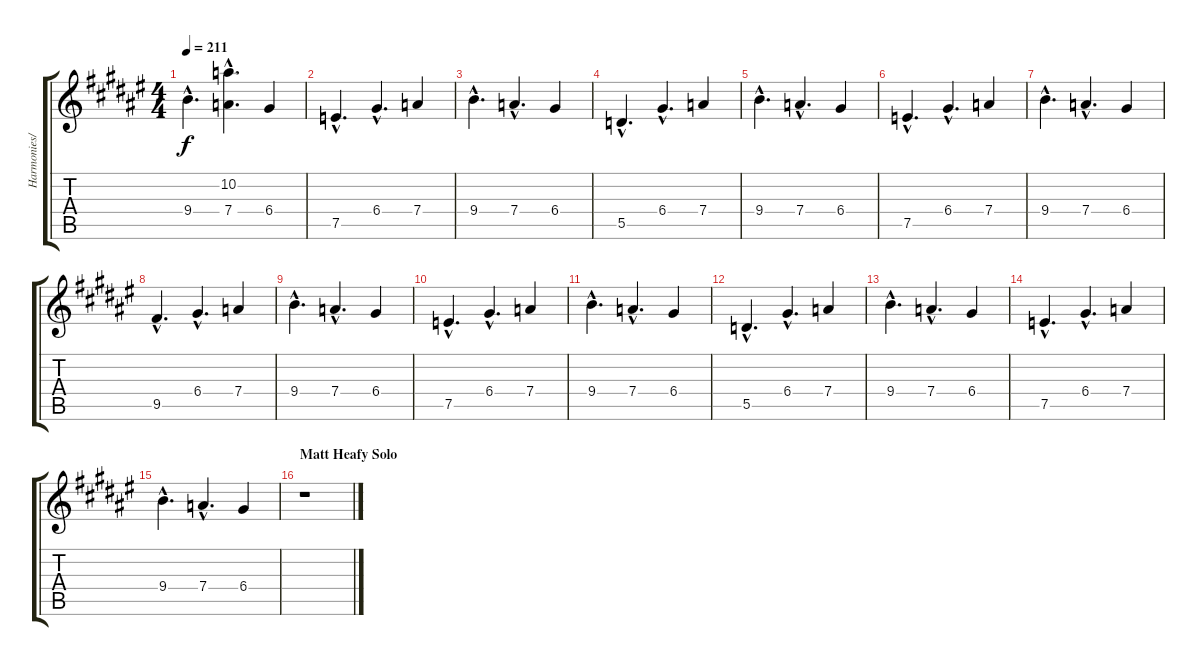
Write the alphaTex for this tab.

\track ("Harmonies/Fills" "Harmonies/") {instrument distortionguitar}
\staff {score tabs}
\tuning (E4 B3 G3 D3 A2 D2) {hide}
\ts (4 4)
\tempo 211
\clef g2
\ks d#minor
9.4{hac}.4{d dy f} (10.2{hac t} 7.4{hac}).4{d} 6.4.4 |
7.5{hac}.4{d} 6.4{hac}.4{d} 7.4.4 |
9.4{hac}.4{d} 7.4{hac}.4{d} 6.4.4 |
5.5{hac}.4{d} 6.4{hac}.4{d} 7.4.4 |
9.4{hac}.4{d} 7.4{hac}.4{d} 6.4.4 |
7.5{hac}.4{d} 6.4{hac}.4{d} 7.4.4 |
9.4{hac}.4{d} 7.4{hac}.4{d} 6.4.4 |
9.5{hac}.4{d} 6.4{hac}.4{d} 7.4.4 |
9.4{hac}.4{d} 7.4{hac}.4{d} 6.4.4 |
7.5{hac}.4{d} 6.4{hac}.4{d} 7.4.4 |
9.4{hac}.4{d} 7.4{hac}.4{d} 6.4.4 |
5.5{hac}.4{d} 6.4{hac}.4{d} 7.4.4 |
9.4{hac}.4{d} 7.4{hac}.4{d} 6.4.4 |
7.5{hac}.4{d} 6.4{hac}.4{d} 7.4.4 |
9.4{hac}.4{d} 7.4{hac}.4{d} 6.4.4 |
\section ("" "Matt Heafy Solo")
r.1{volume 16 balance 10 instrument distortionguitar}
